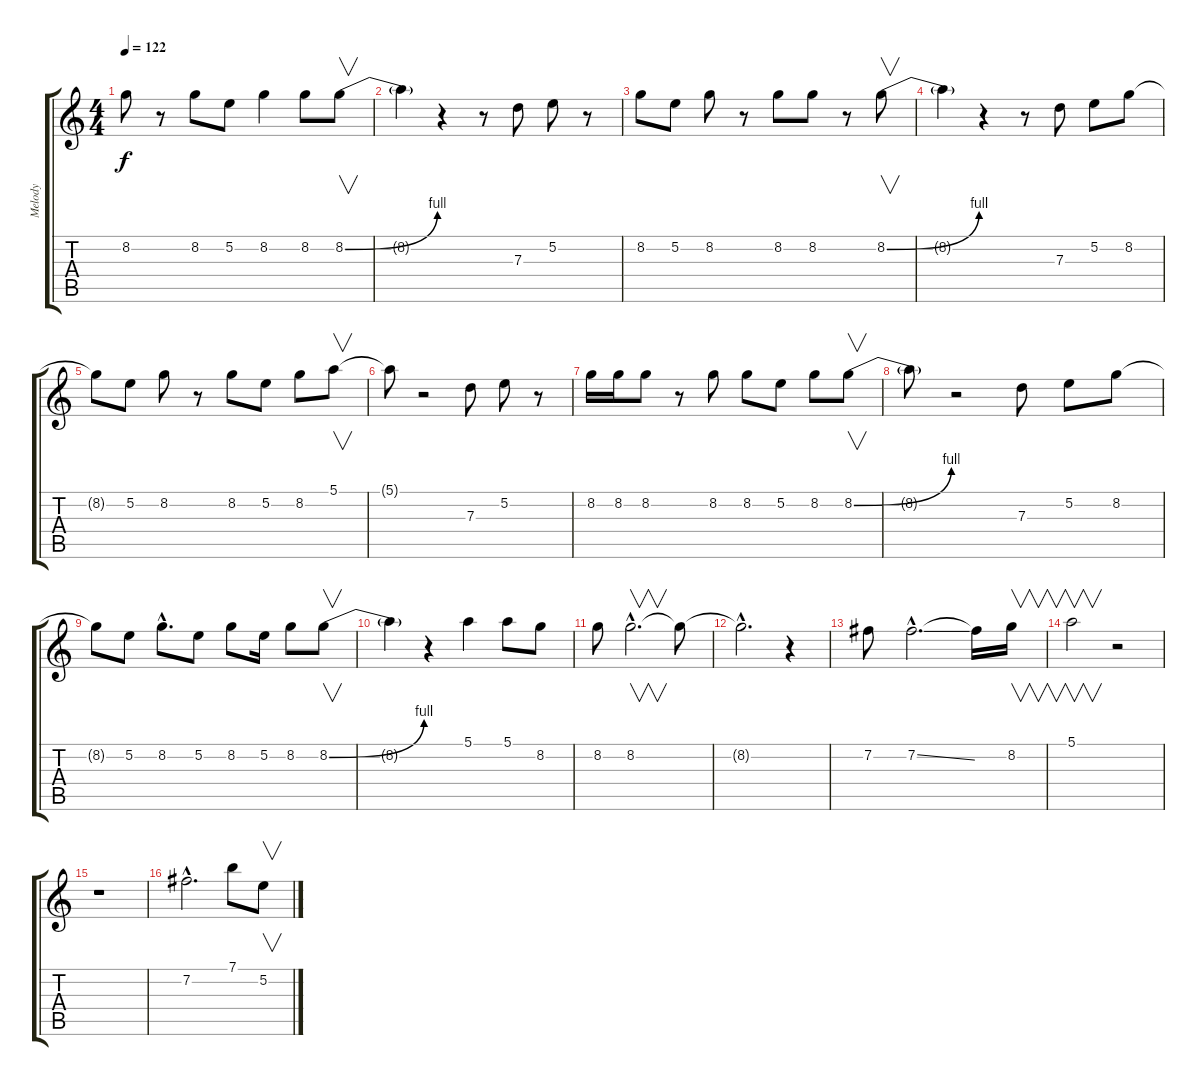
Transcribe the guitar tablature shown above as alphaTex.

\track ("Melody              " "Melody    ") {instrument distortionguitar}
\staff {score tabs}
\tuning (E4 B3 G3 D3 A2 E2) {hide}
\ts (4 4)
\tempo 122
\clef g2
\ks c
8.2.8{dy f} r.8 8.2.8 5.2.8 8.2.4 8.2.8 8.2{be (bend 0 0 60 4)}.8{v} |
8.2{t}.4 r.4 r.8 7.3.8 5.2.8 r.8 |
8.2.8 5.2.8 8.2.8 r.8 8.2.8 8.2.8 r.8 8.2{be (bend 0 0 60 4)}.8{v} |
8.2{t}.4 r.4 r.8 7.3.8 5.2.8 8.2.8 |
8.2{t}.8 5.2.8 8.2.8 r.8 8.2.8 5.2.8 8.2.8 5.1.8{v} |
5.1{t}.8 r.2 7.3.8 5.2.8 r.8 |
8.2.16 8.2.16 8.2.8 r.8 8.2.8 8.2.8 5.2.8 8.2.8 8.2{be (bend 0 0 60 4)}.8{v} |
8.2{t}.8 r.2 7.3.8 5.2.8 8.2.8 |
8.2{t}.8 5.2.8 8.2{hac}.8{d} 5.2.8 8.2.8 5.2.16 8.2.8 8.2{be (bend 0 0 60 4)}.8{v} |
8.2{t}.4 r.4 5.1.4 5.1.8 8.2.8 |
8.2.8 8.2{hac}.2{v d} 8.2{t}.8 |
8.2{hac t}.2{d} r.4 |
7.2.8 7.2{ss hac}.2{d} 7.2{t}.16 8.2.16{v} |
5.1.2{v} r.2 |
r.1 |
7.2{hac}.2{d} 7.1.8 5.2.8{v}
